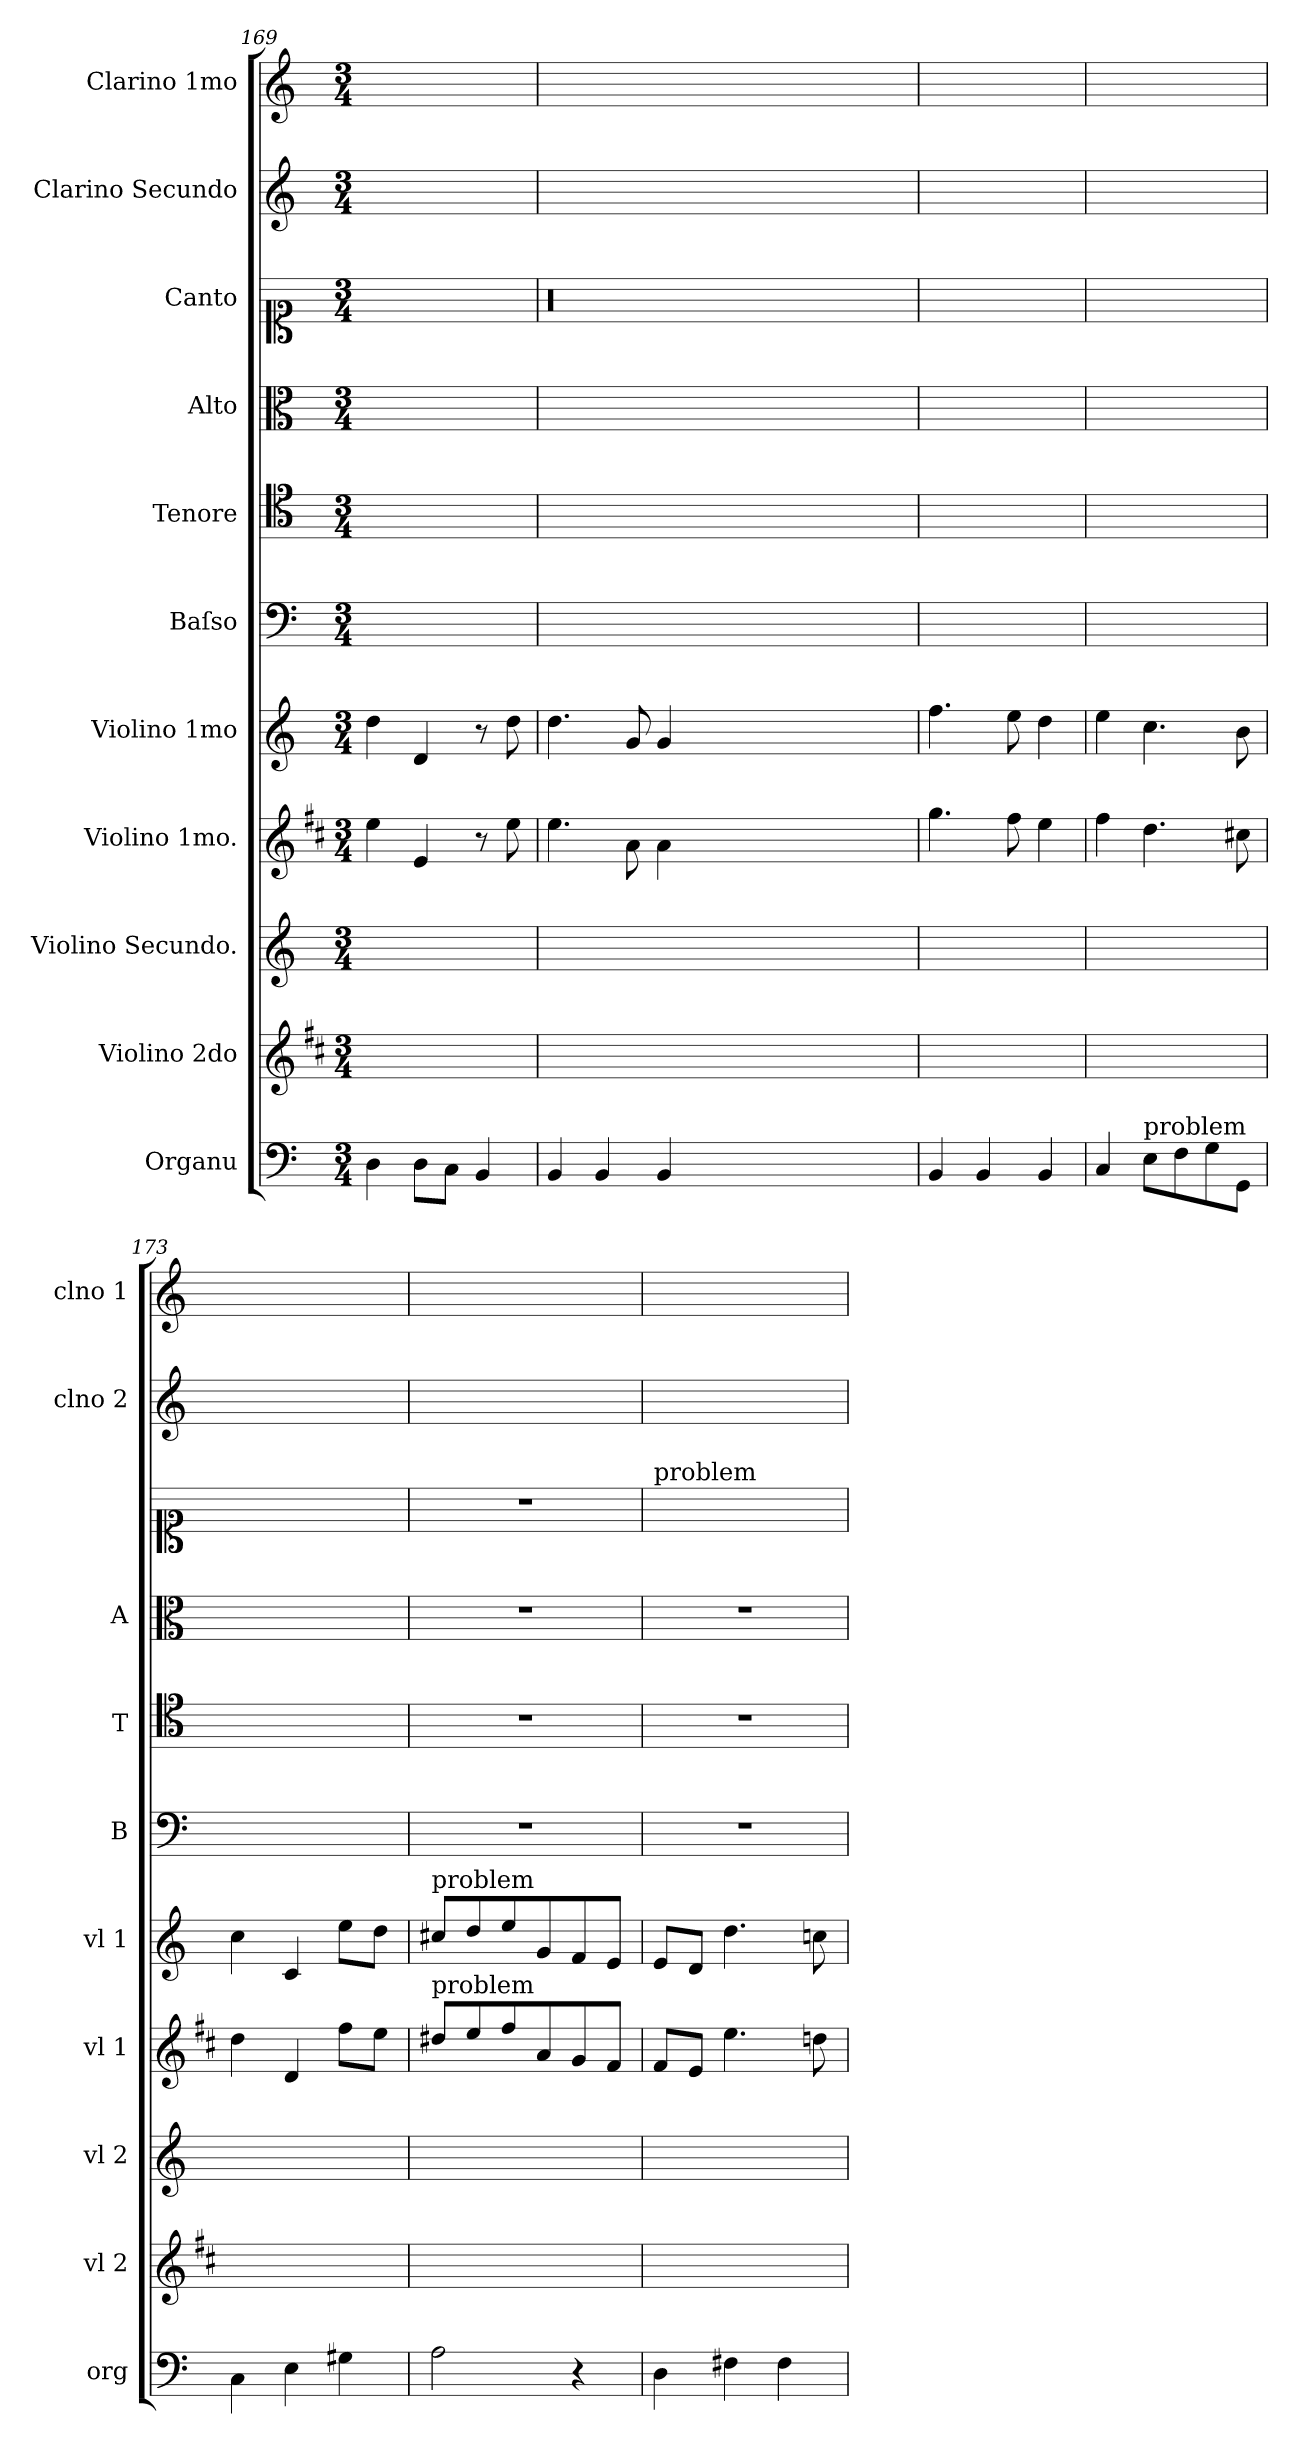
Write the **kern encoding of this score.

**kern	**kern	**kern	**kern	**kern	**kern	**kern	**kern	**kern	**kern	**kern
*part11	*part10	*part9	*part8	*part7	*part6	*part5	*part4	*part3	*part2	*part1
*staff11	*staff10	*staff9	*staff8	*staff7	*staff6	*staff5	*staff4	*staff3	*staff2	*staff1
*I"Organu	*I"Violino 2do	*I"Violino Secundo.	*I"Violino 1mo.	*I"Violino 1mo	*I"Baſso	*I"Tenore	*I"Alto	*I"Canto	*I"Clarino Secundo	*I"Clarino 1mo
*I'org	*I'vl 2	*I'vl 2	*I'vl 1	*I'vl 1	*I'B	*I'T	*I'A	*	*I'clno 2	*I'clno 1
*clefF4	*clefG2	*clefG2	*clefG2	*clefG2	*clefF4	*clefC4	*clefC3	*clefC1	*clefG2	*clefG2
*	*ITrd1c2	*	*ITrd1c2	*	*	*	*	*	*	*
*k[]	*k[]	*k[]	*k[]	*k[]	*k[]	*k[]	*k[]	*k[]	*k[]	*k[]
*M3/4	*M3/4	*M3/4	*M3/4	*M3/4	*M3/4	*M3/4	*M3/4	*M3/4	*M3/4	*M3/4
=169	=169	=169	=169	=169	=169	=169	=169	=169	=169	=169
4D\	2.ryy	2.ryy	4dd\	4dd\	2.ryy	2.ryy	2.ryy	2.ryy	2.ryy	4ryy
8D\L	.	.	4d/	4d/	.	.	.	.	.	4ryy
8C\J	.	.	.	.	.	.	.	.	.	.
4BB/	.	.	8r	8r	.	.	.	.	.	4ryy
.	.	.	8dd\	8dd\	.	.	.	.	.	.
=170	=170	=170	=170	=170	=170	=170	=170	=170	=170	=170
!	!	!	!	!	!	!	!	!LO:N:vis=00	!	!
4BB/	2.ryy	2.ryy	4.dd\	4.dd\	2.ryy	2.ryy	2.ryy	0.r	2.ryy	4ryy
4BB/	.	.	.	.	.	.	.	.	.	4ryy
.	.	.	8g\	8g/	.	.	.	.	.	.
4BB/	.	.	4g\	4g/	.	.	.	.	.	4ryy
0ryy	0ryy	0ryy	0ryy	0ryy	0ryy	0ryy	0ryy	.	0ryy	0ryy
4ryy	4ryy	4ryy	4ryy	4ryy	4ryy	4ryy	4ryy	.	4ryy	4ryy
=171	=171	=171	=171	=171	=171	=171	=171	=171	=171	=171
4BB/	2.ryy	2.ryy	4.ff\	4.ff\	2.ryy	2.ryy	2.ryy	2.ryy	2.ryy	4ryy
4BB/	.	.	.	.	.	.	.	.	.	4ryy
.	.	.	8ee\	8ee\	.	.	.	.	.	.
4BB/	.	.	4dd\	4dd\	.	.	.	.	.	4ryy
=172	=172	=172	=172	=172	=172	=172	=172	=172	=172	=172
4C/	2.ryy	2.ryy	4ee\	4ee\	2.ryy	2.ryy	2.ryy	2.ryy	2.ryy	4ryy
!LO:TX:a:t=problem	!	!	!	!	!	!	!	!	!	!
8E\L	.	.	4.cc\	4.cc\	.	.	.	.	.	4ryy
8F\	.	.	.	.	.	.	.	.	.	.
8G\	.	.	.	.	.	.	.	.	.	4ryy
8GG/J	.	.	8bn\	8b\	.	.	.	.	.	.
=173	=173	=173	=173	=173	=173	=173	=173	=173	=173	=173
4C\	2.ryy	2.ryy	4cc\	4cc\	2.ryy	2.ryy	2.ryy	2.ryy	2.ryy	4ryy
4E\	.	.	4c/	4c/	.	.	.	.	.	4ryy
4G#X\	.	.	8ee\L	8ee\L	.	.	.	.	.	4ryy
.	.	.	8dd\J	8dd\J	.	.	.	.	.	.
=174	=174	=174	=174	=174	=174	=174	=174	=174	=174	=174
!	!	!	!	!LO:TX:a:t=problem	!	!	!	!	!	!
!	!	!	!LO:TX:a:t=problem	!	!	!	!	!	!	!
2A\	2.ryy	2.ryy	8cc#X\L	8cc#X\L	2.r	2.r	2.r	2.r	2.ryy	4ryy
.	.	.	8dd\	8dd\	.	.	.	.	.	.
.	.	.	8ee\	8ee\	.	.	.	.	.	4ryy
.	.	.	8g/	8g/	.	.	.	.	.	.
4r	.	.	8f/	8f/	.	.	.	.	.	4ryy
.	.	.	8e/J	8e/J	.	.	.	.	.	.
=175	=175	=175	=175	=175	=175	=175	=175	=175	=175	=175
!	!	!	!	!	!	!	!	!LO:TX:a:t=problem	!	!
4D\	2.ryy	2.ryy	8e/L	8e/L	2.r	2.r	2.r	2.ryy	2.ryy	4ryy
.	.	.	8d/J	8d/J	.	.	.	.	.	.
4F#X\	.	.	4.dd\	4.dd\	.	.	.	.	.	4ryy
4F#\	.	.	.	.	.	.	.	.	.	4ryy
.	.	.	8ccn\	8ccn\	.	.	.	.	.	.
=	=	=	=	=	=	=	=	=	=	=
*-	*-	*-	*-	*-	*-	*-	*-	*-	*-	*-
